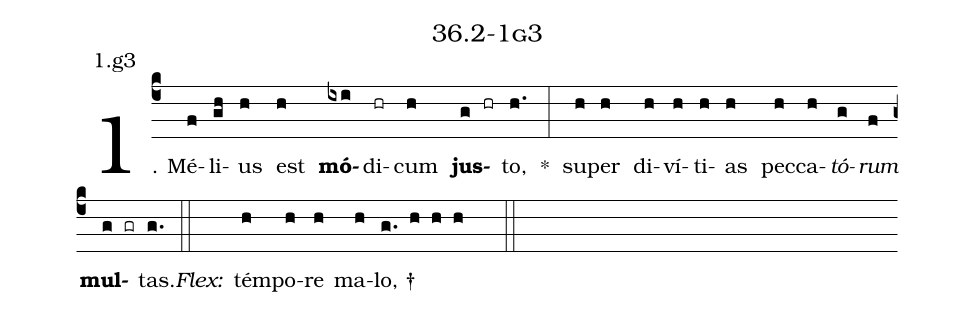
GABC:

name: 36.2-1g3;
annotation: 1.g3;
%%
(c4)1. Mé(f)li(gh)us(h) est(h) <b>mó</b>(ixi)di(hr)cum(h) <b>jus</b>(g hr)to,(h.) *(:) su(h)per(h) di(h)ví(h)ti(h)as(h) pec(h)ca(h)<i>tó</i>(g)<i>rum</i>(f) <b>mul</b>(g gr)tas.(g.) (::)
<i>Flex:</i>()  tém(h)po(h)re(h) ma(h)lo, †(g. h h h  ::)

%E(h) u(h) o(g) u(f) a(g) e.(g.) (::)
